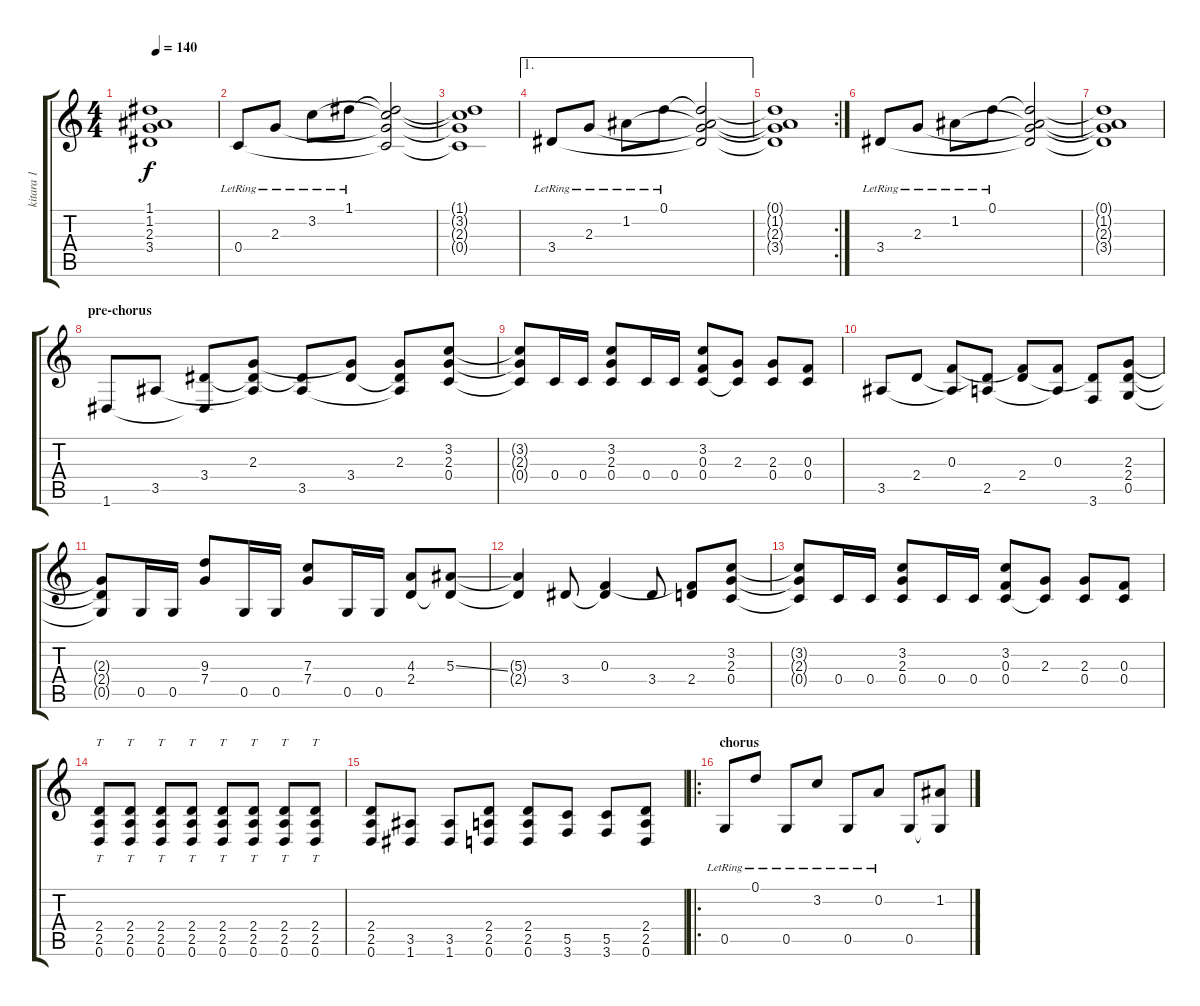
\track ("kitara 1" "kitara 1") {instrument distortionguitar}
\staff {score tabs}
\tuning (D4 A3 F3 C3 G2 D2) {hide}
\ts (4 4)
\tempo 140
\clef g2
\ks c
(1.1{t} 1.2{t} 2.3{t} 3.4{t}).1{dy f} |
0.4{lr}.8 2.3{lr}.8 3.2{lr}.8 1.1{lr}.8 (1.1{t} 3.2{t} 2.3{t} 0.4{t}).2 |
(1.1{t} 3.2{t} 2.3{t} 0.4{t}).1 |
\ae 1
3.4{lr}.8 2.3{lr}.8 1.2{lr}.8 0.1{lr}.8 (0.1{t} 1.2{t} 2.3{t} 3.4{t}).2 |
\rc 2
(0.1{t} 1.2{t} 2.3{t} 3.4{t}).1 |
3.4{lr}.8 2.3{lr}.8 1.2{lr}.8 0.1{lr}.8 (0.1{t} 1.2{t} 2.3{t} 3.4{t}).2 |
(0.1{t} 1.2{t} 2.3{t} 3.4{t}).1 |
\section ("" "pre-chorus")
1.6.8{volume 10 balance 3 instrument distortionguitar} 3.5.8 (3.4 1.6{t}).8 (2.3 3.4{t} 3.5{t}).8 (3.4{t} 3.5).8 (2.3{t} 3.4).8 (2.3 3.4{t} 3.5{t}).8 (3.2 2.3 0.4).8 |
(3.2{t} 2.3{t} 0.4{t}).8 0.4.16 0.4.16 (3.2 2.3 0.4).8 0.4.16 0.4.16 (3.2 0.3 0.4).8 (2.3 0.4{t}).8 (2.3 0.4).8 (0.3 0.4).8 |
3.5.8 2.4.8 (0.3 3.5{t}).8 (2.4{t} 2.5).8 (0.3{t} 2.4).8 (0.3 2.5{t}).8 (2.4{t} 3.6).8 (2.3 2.4 0.5).8 |
(2.3{t} 2.4{t} 0.5{t}).8 0.5.16 0.5.16 (9.3 7.4).8 0.5.16 0.5.16 (7.3 7.4).8 0.5.16 0.5.16 (4.3 2.4).8 (5.3{ss} 2.4{t}).8 |
(5.3{t} 2.4{t}).4 3.4.8 (0.3 3.4{t}).4 3.4.8 (0.3{t} 2.4).8 (3.2 2.3 0.4).8 |
(3.2{t} 2.3{t} 0.4{t}).8 0.4.16 0.4.16 (3.2 2.3 0.4).8 0.4.16 0.4.16 (3.2 0.3 0.4).8 (2.3 0.4{t}).8 (2.3 0.4).8 (0.3 0.4).8 |
(2.4 2.5 0.6).8{tt} (2.4 2.5 0.6).8{tt} (2.4 2.5 0.6).8{tt} (2.4 2.5 0.6).8{tt} (2.4 2.5 0.6).8{tt} (2.4 2.5 0.6).8{tt} (2.4 2.5 0.6).8{tt} (2.4 2.5 0.6).8{tt} |
(2.4 2.5 0.6).8 (3.5 1.6).8 (3.5 1.6).8 (2.4 2.5 0.6).8 (2.4 2.5 0.6).8 (5.5 3.6).8 (5.5 3.6).8 (2.4 2.5 0.6).8 |
\ro
\section ("" "chorus")
0.5{lr}.8{volume 12 balance 8 instrument overdrivenguitar} 0.1{lr}.8 0.5{lr}.8 3.2{lr}.8 0.5{lr}.8 0.2{lr}.8 0.5.8 (1.2 0.5{t}).8
